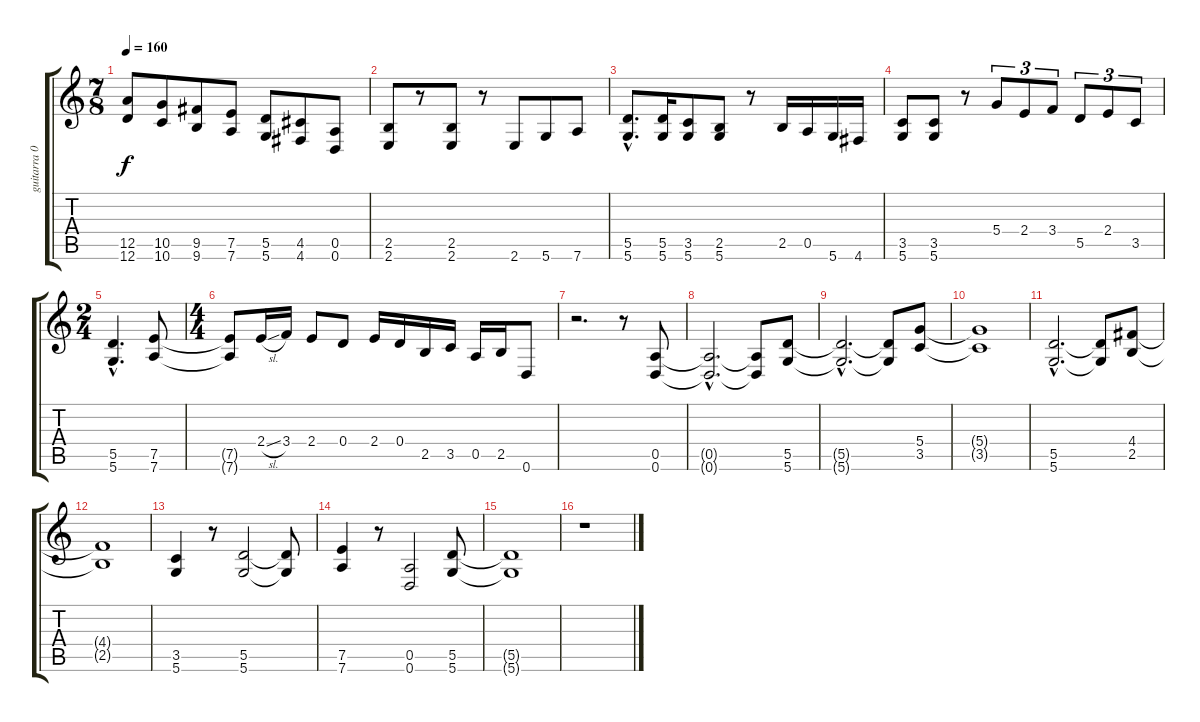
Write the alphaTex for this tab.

\track ("guitarra 01" "guitarra 0") {instrument distortionguitar}
\staff {score tabs}
\tuning (E4 B3 G3 D3 A2 D2) {hide}
\ts (7 8)
\tempo 160
\clef g2
\ks c
(12.5 12.6).8{dy f} (10.5 10.6).8 (9.5 9.6).8 (7.5 7.6).8 (5.5 5.6).8 (4.5 4.6).8 (0.5 0.6).8 |
(2.5 2.6).8 r.8 (2.5 2.6).8 r.8 2.6.8 5.6.8 7.6.8 |
(5.5{hac} 5.6{hac}).8{d} (5.5 5.6).16 (3.5 5.6).8 (2.5 5.6).8 r.8 2.5.16 0.5.16 5.6.16 4.6.16 |
(3.5 5.6).8 (3.5 5.6).8 r.8 5.4.8{tu (3 2)} 2.4.8{tu (3 2)} 3.4.8{tu (3 2)} 5.5.8{tu (3 2)} 2.4.8{tu (3 2)} 3.5.8{tu (3 2)} |
\ts (2 4)
(5.5{hac} 5.6{hac}).4{d} (7.5 7.6).8 |
\ts (4 4)
(7.5{t} 7.6{t}).8 2.4{sl}.16 3.4.16 2.4.8 0.4.8 2.4.16 0.4.16 2.5.16 3.5.16 0.5.16 2.5.16 0.6.8 |
r.2{d} r.8 (0.5 0.6).8 |
(0.5{hac t} 0.6{hac t}).2{d} (0.5{t} 0.6{t}).8 (5.5 5.6).8 |
(5.5{hac t} 5.6{hac t}).2{d} (5.5{t} 5.6{t}).8 (5.4 3.5).8 |
(5.4{t} 3.5{t}).1 |
(5.5{hac} 5.6{hac}).2{d} (5.5{t} 5.6{t}).8 (4.4 2.5).8 |
(4.4{t} 2.5{t}).1 |
(3.5 5.6).4 r.8 (5.5 5.6).2 (5.5{t} 5.6{t}).8 |
(7.5 7.6).4 r.8 (0.5 0.6).2 (5.5 5.6).8 |
(5.5{t} 5.6{t}).1 |
r.1
